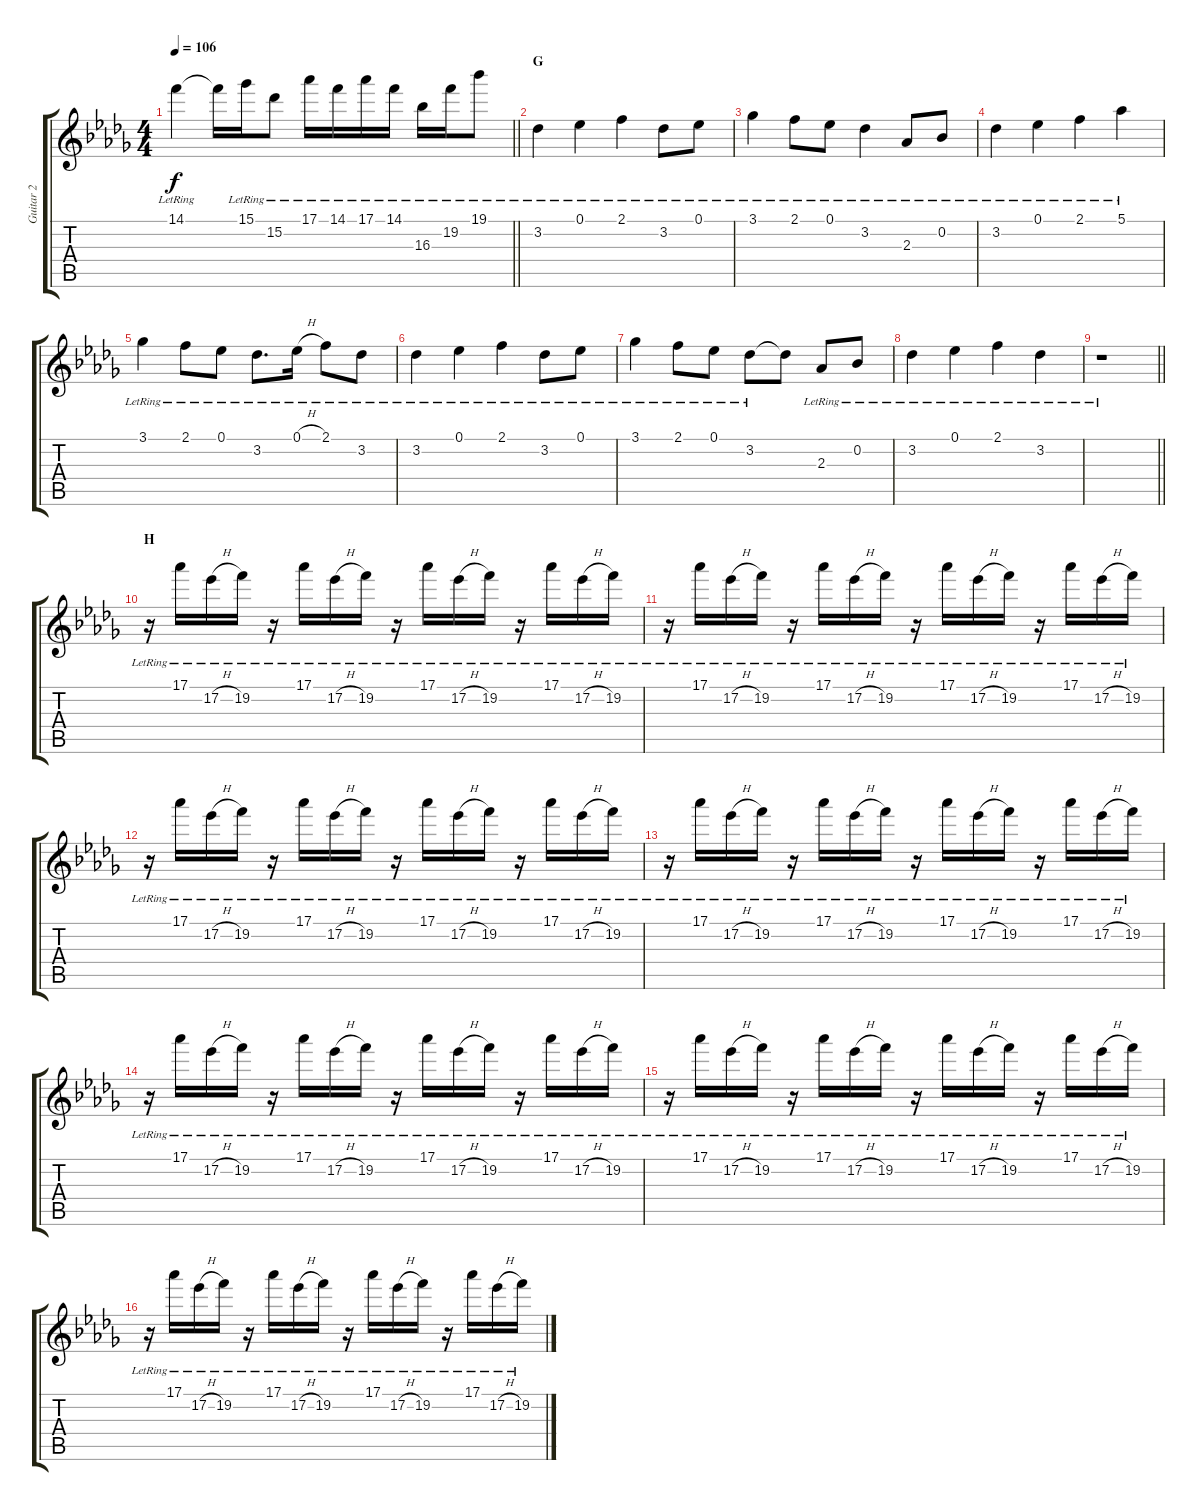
\track ("Guitar 2" "Guitar 2") {instrument electricguitarjazz}
\staff {score tabs}
\tuning (Eb4 Bb3 Gb3 Db3 Ab2 Eb2) {hide}
\ts (4 4)
\tempo 106
\clef g2
\barLineRight lightlight
\ks db
14.1{lr}.4{dy f} 14.1{t}.16 15.1{lr}.16 15.2{lr}.8 17.1{lr}.16 14.1{lr}.16 17.1{lr}.16 14.1{lr}.16 16.3{lr}.16 19.2{lr}.16 19.1{lr}.8 |
\section ("" "G")
3.2{lr}.4 0.1{lr}.4 2.1{lr}.4 3.2{lr}.8 0.1{lr}.8 |
3.1{lr}.4 2.1{lr}.8 0.1{lr}.8 3.2{lr}.4 2.3{lr}.8 0.2{lr}.8 |
3.2{lr}.4 0.1{lr}.4 2.1{lr}.4 5.1{lr}.4 |
3.1{lr}.4 2.1{lr}.8 0.1{lr}.8 3.2{lr}.8{d} 0.1{h lr}.16 2.1{lr}.8 3.2{lr}.8 |
3.2{lr}.4 0.1{lr}.4 2.1{lr}.4 3.2{lr}.8 0.1{lr}.8 |
3.1{lr}.4 2.1{lr}.8 0.1{lr}.8 3.2{lr}.8 3.2{t}.8 2.3{lr}.8 0.2{lr}.8 |
3.2{lr}.4 0.1{lr}.4 2.1{lr}.4 3.2{lr}.4 |
\barLineRight lightlight
r.1 |
\section ("" "H")
r.16 17.1{lr}.16 17.2{h lr}.16 19.2{lr}.16 r.16 17.1{lr}.16 17.2{h lr}.16 19.2{lr}.16 r.16 17.1{lr}.16 17.2{h lr}.16 19.2{lr}.16 r.16 17.1{lr}.16 17.2{h lr}.16 19.2{lr}.16 |
r.16 17.1{lr}.16 17.2{h lr}.16 19.2{lr}.16 r.16 17.1{lr}.16 17.2{h lr}.16 19.2{lr}.16 r.16 17.1{lr}.16 17.2{h lr}.16 19.2{lr}.16 r.16 17.1{lr}.16 17.2{h lr}.16 19.2{lr}.16 |
r.16 17.1{lr}.16 17.2{h lr}.16 19.2{lr}.16 r.16 17.1{lr}.16 17.2{h lr}.16 19.2{lr}.16 r.16 17.1{lr}.16 17.2{h lr}.16 19.2{lr}.16 r.16 17.1{lr}.16 17.2{h lr}.16 19.2{lr}.16 |
r.16 17.1{lr}.16 17.2{h lr}.16 19.2{lr}.16 r.16 17.1{lr}.16 17.2{h lr}.16 19.2{lr}.16 r.16 17.1{lr}.16 17.2{h lr}.16 19.2{lr}.16 r.16 17.1{lr}.16 17.2{h lr}.16 19.2{lr}.16 |
r.16 17.1{lr}.16 17.2{h lr}.16 19.2{lr}.16 r.16 17.1{lr}.16 17.2{h lr}.16 19.2{lr}.16 r.16 17.1{lr}.16 17.2{h lr}.16 19.2{lr}.16 r.16 17.1{lr}.16 17.2{h lr}.16 19.2{lr}.16 |
r.16 17.1{lr}.16 17.2{h lr}.16 19.2{lr}.16 r.16 17.1{lr}.16 17.2{h lr}.16 19.2{lr}.16 r.16 17.1{lr}.16 17.2{h lr}.16 19.2{lr}.16 r.16 17.1{lr}.16 17.2{h lr}.16 19.2{lr}.16 |
r.16 17.1{lr}.16 17.2{h lr}.16 19.2{lr}.16 r.16 17.1{lr}.16 17.2{h lr}.16 19.2{lr}.16 r.16 17.1{lr}.16 17.2{h lr}.16 19.2{lr}.16 r.16 17.1{lr}.16 17.2{h lr}.16 19.2{lr}.16
